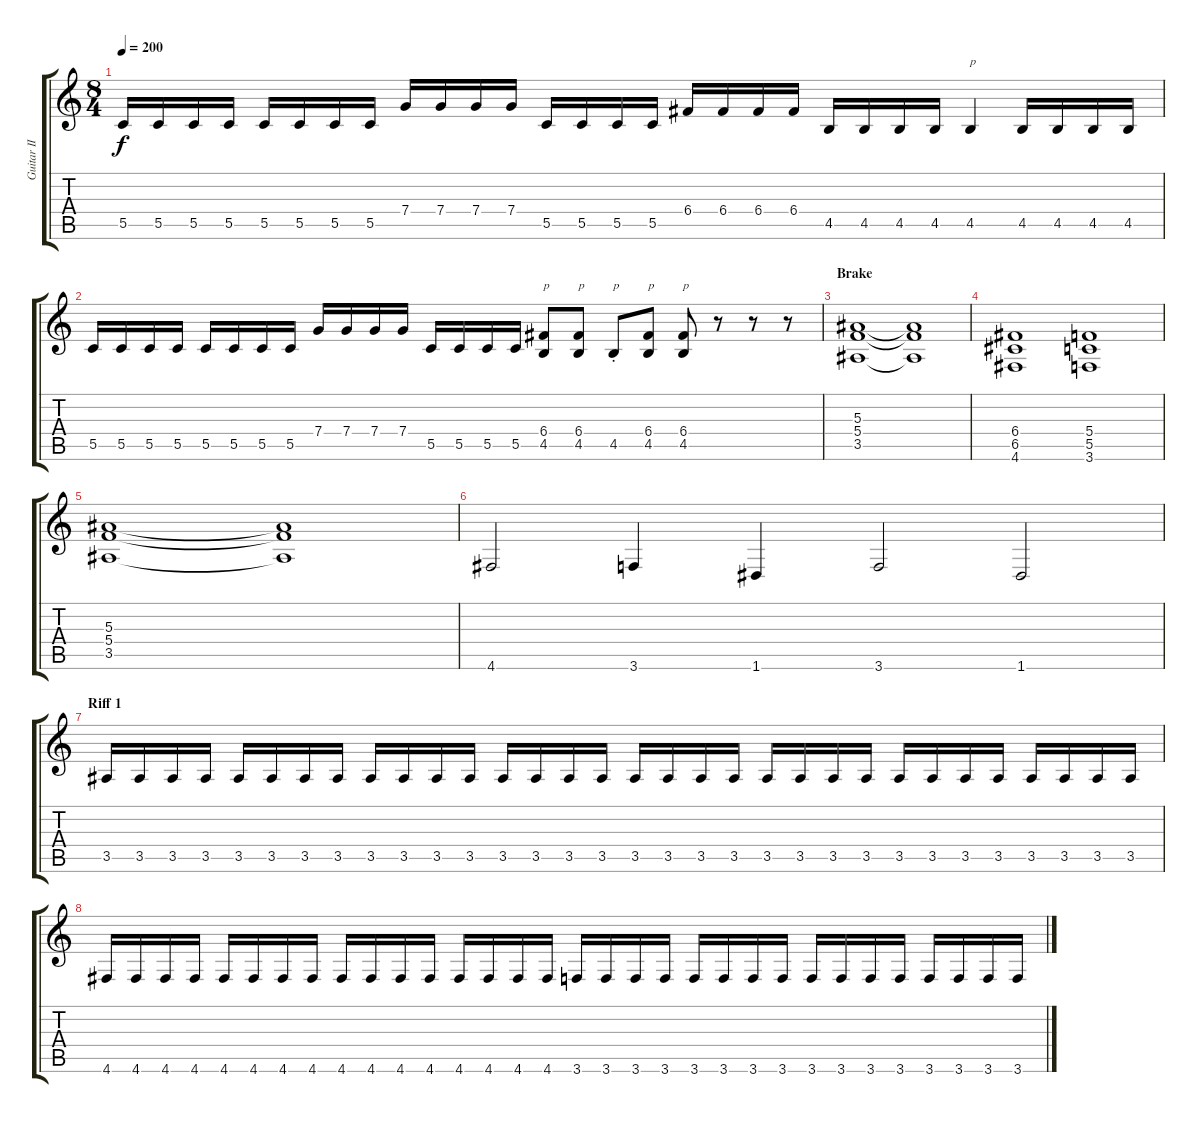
\track ("Guitar II" "Guitar II") {instrument distortionguitar}
\staff {score tabs}
\tuning (D4 A3 F3 C3 G2 D2) {hide}
\ts (8 4)
\tempo 200
\clef g2
\ks c
5.5.16{dy f} 5.5.16 5.5.16 5.5.16 5.5.16 5.5.16 5.5.16 5.5.16 7.4.16 7.4.16 7.4.16 7.4.16 5.5.16 5.5.16 5.5.16 5.5.16 6.4.16 6.4.16 6.4.16 6.4.16 4.5.16 4.5.16 4.5.16 4.5.16 4.5.4{txt "p"} 4.5.16 4.5.16 4.5.16 4.5.16 |
5.5.16 5.5.16 5.5.16 5.5.16 5.5.16 5.5.16 5.5.16 5.5.16 7.4.16 7.4.16 7.4.16 7.4.16 5.5.16 5.5.16 5.5.16 5.5.16 (6.4 4.5).8{txt "p"} (6.4 4.5).8{txt "p"} 4.5{st}.8{txt "p"} (6.4 4.5).8{txt "p"} (6.4 4.5).8{txt "p"} r.8 r.8 r.8 |
\section ("" "Brake")
(5.3 5.4 3.5).1 (5.3{t} 5.4{t} 3.5{t}).1 |
(6.4 6.5 4.6).1 (5.4 5.5 3.6).1 |
(5.3 5.4 3.5).1 (5.3{t} 5.4{t} 3.5{t}).1 |
4.6.2 3.6.4 1.6.4 3.6.2 1.6.2 |
\section ("" "Riff 1")
3.5.16 3.5.16 3.5.16 3.5.16 3.5.16 3.5.16 3.5.16 3.5.16 3.5.16 3.5.16 3.5.16 3.5.16 3.5.16 3.5.16 3.5.16 3.5.16 3.5.16 3.5.16 3.5.16 3.5.16 3.5.16 3.5.16 3.5.16 3.5.16 3.5.16 3.5.16 3.5.16 3.5.16 3.5.16 3.5.16 3.5.16 3.5.16 |
4.6.16 4.6.16 4.6.16 4.6.16 4.6.16 4.6.16 4.6.16 4.6.16 4.6.16 4.6.16 4.6.16 4.6.16 4.6.16 4.6.16 4.6.16 4.6.16 3.6.16 3.6.16 3.6.16 3.6.16 3.6.16 3.6.16 3.6.16 3.6.16 3.6.16 3.6.16 3.6.16 3.6.16 3.6.16 3.6.16 3.6.16 3.6.16
